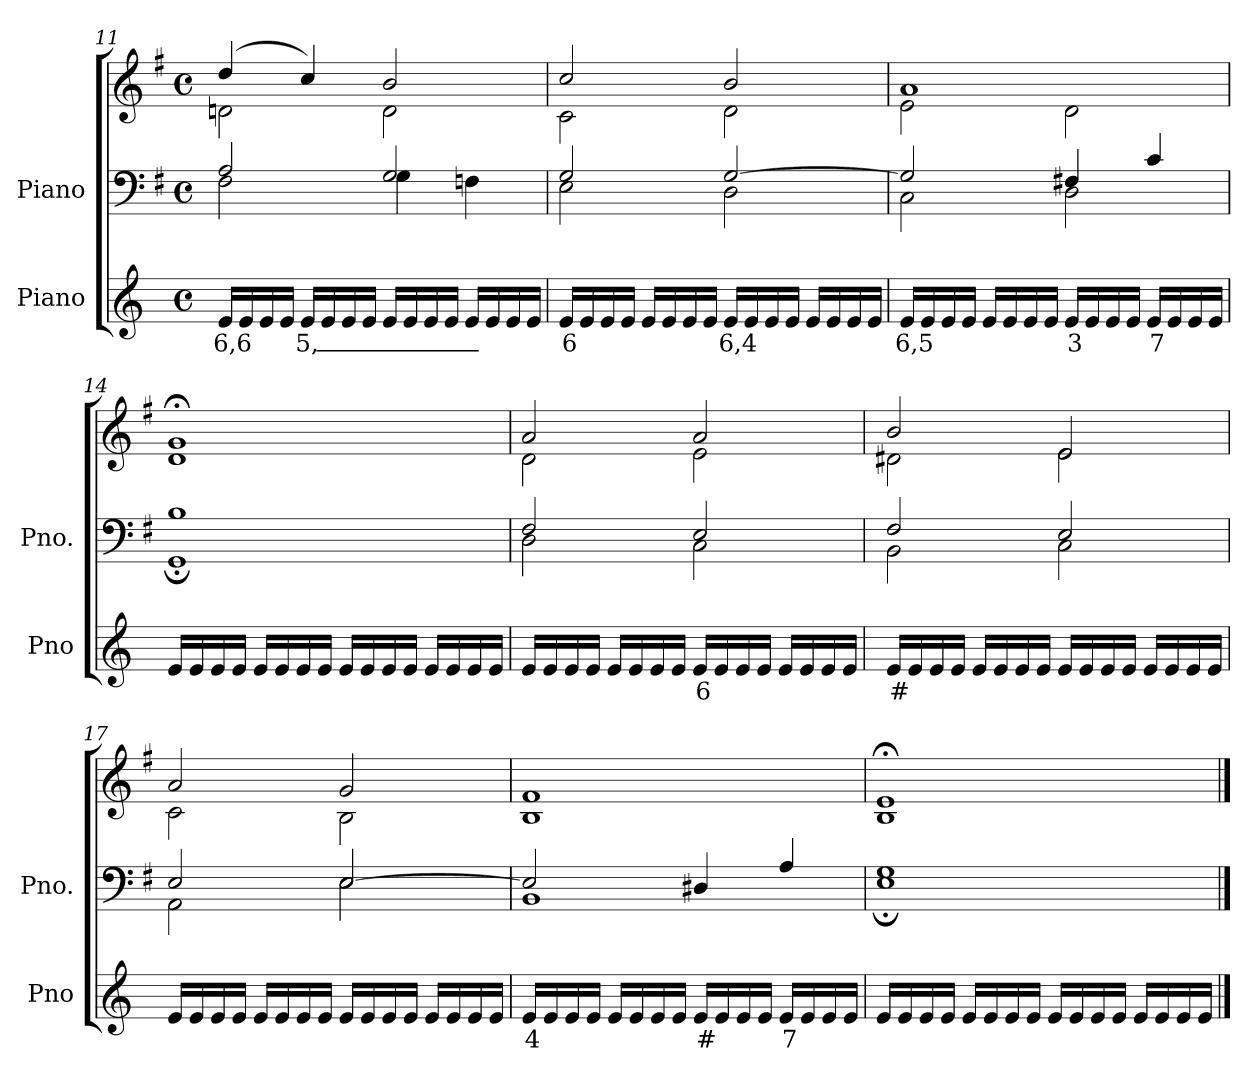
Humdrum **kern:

**kern	**text	**kern	**kern
*part2	*part2	*part1	*part1
*staff3	*staff3	*staff2	*staff1
*I"Piano	*	*I"Piano	*
*I'Pno	*	*I'Pno.	*
*clefG2	*	*clefF4	*clefG2
*k[]	*	*k[f#]	*k[f#]
*M4/4	*	*M4/4	*M4/4
*met(c)	*	*met(c)	*met(c)
=11	=11	=11	=11
!	!LO:LY:b	!	!
*	*	*^	*^
16e/LL	6,6	2A/	2F#\	(>4dd/	2dn\
16e/	.	.	.	.	.
16e/	.	.	.	.	.
16e/JJ	.	.	.	.	.
!	!LO:LY:b	!	!	!	!
16e/LL	5,_	.	.	4cc/)	.
16e/	.	.	.	.	.
16e/	.	.	.	.	.
16e/JJ	.	.	.	.	.
16e/LL	.	2G/	4G\	2b/	2d\
16e/	.	.	.	.	.
16e/	.	.	.	.	.
16e/JJ	.	.	.	.	.
!	!LO:LY:b	!	!	!	!
16e/LL	_	.	4Fn\	.	.
16e/	.	.	.	.	.
16e/	.	.	.	.	.
16e/JJ	.	.	.	.	.
=12	=12	=12	=12	=12	=12
!	!LO:LY:b	!	!	!	!
16e/LL	6	2G/	2E\	2cc/	2c\
16e/	.	.	.	.	.
16e/	.	.	.	.	.
16e/JJ	.	.	.	.	.
16e/LL	.	.	.	.	.
16e/	.	.	.	.	.
16e/	.	.	.	.	.
16e/JJ	.	.	.	.	.
!	!LO:LY:b	!	!	!	!
16e/LL	6,4	[2G/	2D\	2b/	2d\
16e/	.	.	.	.	.
16e/	.	.	.	.	.
16e/JJ	.	.	.	.	.
16e/LL	.	.	.	.	.
16e/	.	.	.	.	.
16e/	.	.	.	.	.
16e/JJ	.	.	.	.	.
=13	=13	=13	=13	=13	=13
!	!LO:LY:b	!	!	!	!
16e/LL	6,5	2G/]	2C\	1a	2e\
16e/	.	.	.	.	.
16e/	.	.	.	.	.
16e/JJ	.	.	.	.	.
16e/LL	.	.	.	.	.
16e/	.	.	.	.	.
16e/	.	.	.	.	.
16e/JJ	.	.	.	.	.
!	!LO:LY:b	!	!	!	!
16e/LL	3	4F#X/	2D\	.	2d\
16e/	.	.	.	.	.
16e/	.	.	.	.	.
16e/JJ	.	.	.	.	.
!	!LO:LY:b	!	!	!	!
16e/LL	7	4c/	.	.	.
16e/	.	.	.	.	.
16e/	.	.	.	.	.
16e/JJ	.	.	.	.	.
=14	=14	=14	=14	=14	=14
16e/LL	.	1B	1GG;	1g;<	1d
16e/	.	.	.	.	.
16e/	.	.	.	.	.
16e/JJ	.	.	.	.	.
16e/LL	.	.	.	.	.
16e/	.	.	.	.	.
16e/	.	.	.	.	.
16e/JJ	.	.	.	.	.
16e/LL	.	.	.	.	.
16e/	.	.	.	.	.
16e/	.	.	.	.	.
16e/JJ	.	.	.	.	.
16e/LL	.	.	.	.	.
16e/	.	.	.	.	.
16e/	.	.	.	.	.
16e/JJ	.	.	.	.	.
=15	=15	=15	=15	=15	=15
16e/LL	.	2F#/	2D\	2a/	2d\
16e/	.	.	.	.	.
16e/	.	.	.	.	.
16e/JJ	.	.	.	.	.
16e/LL	.	.	.	.	.
16e/	.	.	.	.	.
16e/	.	.	.	.	.
16e/JJ	.	.	.	.	.
!	!LO:LY:b	!	!	!	!
16e/LL	6	2E/	2C\	2a/	2e\
16e/	.	.	.	.	.
16e/	.	.	.	.	.
16e/JJ	.	.	.	.	.
16e/LL	.	.	.	.	.
16e/	.	.	.	.	.
16e/	.	.	.	.	.
16e/JJ	.	.	.	.	.
=16	=16	=16	=16	=16	=16
!	!LO:LY:b	!	!	!	!
16e/LL	#	2F#/	2BB\	2b/	2d#X\
16e/	.	.	.	.	.
16e/	.	.	.	.	.
16e/JJ	.	.	.	.	.
16e/LL	.	.	.	.	.
16e/	.	.	.	.	.
16e/	.	.	.	.	.
16e/JJ	.	.	.	.	.
16e/LL	.	2E/	2C\	2e/	2e\
16e/	.	.	.	.	.
16e/	.	.	.	.	.
16e/JJ	.	.	.	.	.
16e/LL	.	.	.	.	.
16e/	.	.	.	.	.
16e/	.	.	.	.	.
16e/JJ	.	.	.	.	.
=17	=17	=17	=17	=17	=17
16e/LL	.	2E/	2AA\	2a/	2c\
16e/	.	.	.	.	.
16e/	.	.	.	.	.
16e/JJ	.	.	.	.	.
16e/LL	.	.	.	.	.
16e/	.	.	.	.	.
16e/	.	.	.	.	.
16e/JJ	.	.	.	.	.
16e/LL	.	[2E/	2E\	2g/	2B\
16e/	.	.	.	.	.
16e/	.	.	.	.	.
16e/JJ	.	.	.	.	.
16e/LL	.	.	.	.	.
16e/	.	.	.	.	.
16e/	.	.	.	.	.
16e/JJ	.	.	.	.	.
=18	=18	=18	=18	=18	=18
!	!LO:LY:b	!	!	!	!
16e/LL	4	2E/]	1BB	1f#	1B
16e/	.	.	.	.	.
16e/	.	.	.	.	.
16e/JJ	.	.	.	.	.
16e/LL	.	.	.	.	.
16e/	.	.	.	.	.
16e/	.	.	.	.	.
16e/JJ	.	.	.	.	.
!	!LO:LY:b	!	!	!	!
16e/LL	#	4D#X/	.	.	.
16e/	.	.	.	.	.
16e/	.	.	.	.	.
16e/JJ	.	.	.	.	.
!	!LO:LY:b	!	!	!	!
16e/LL	7	4A/	.	.	.
16e/	.	.	.	.	.
16e/	.	.	.	.	.
16e/JJ	.	.	.	.	.
=19	=19	=19	=19	=19	=19
16e/LL	.	1G	1E;	1e;<	1B
16e/	.	.	.	.	.
16e/	.	.	.	.	.
16e/JJ	.	.	.	.	.
16e/LL	.	.	.	.	.
16e/	.	.	.	.	.
16e/	.	.	.	.	.
16e/JJ	.	.	.	.	.
16e/LL	.	.	.	.	.
16e/	.	.	.	.	.
16e/	.	.	.	.	.
16e/JJ	.	.	.	.	.
16e/LL	.	.	.	.	.
16e/	.	.	.	.	.
16e/	.	.	.	.	.
16e/JJ	.	.	.	.	.
*	*	*v	*v	*	*
*	*	*	*v	*v
==	==	==	==
*-	*-	*-	*-
